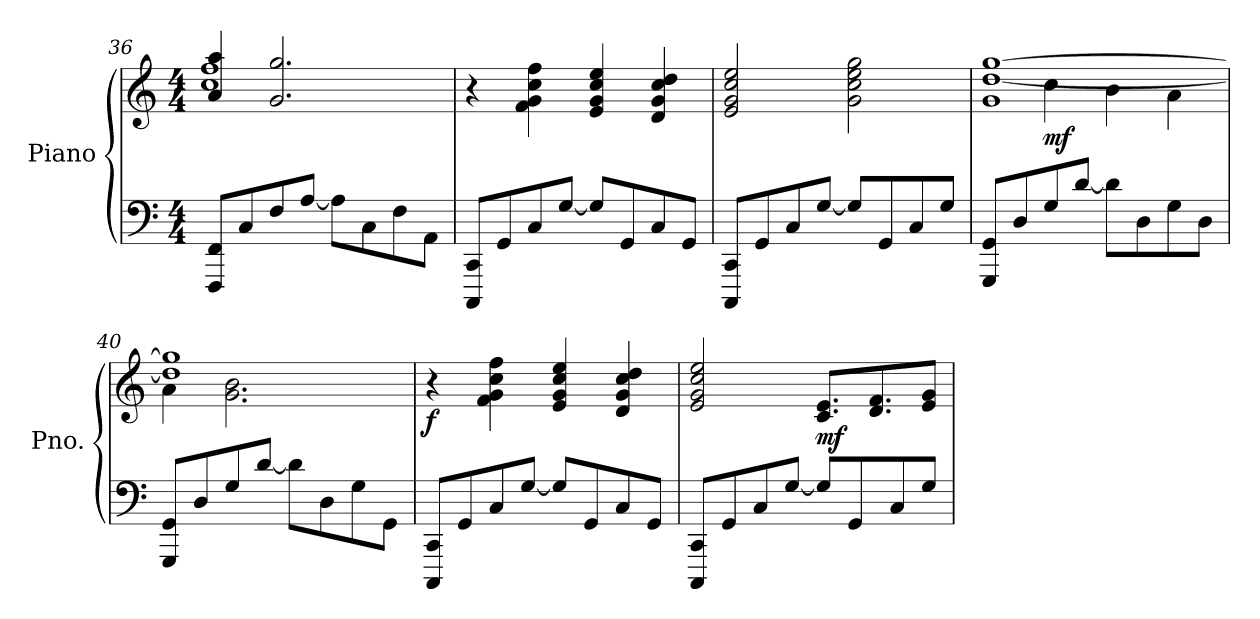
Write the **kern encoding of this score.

**kern	**kern	**dynam
*part1	*part1	*part1
*staff2	*staff1	*staff1/2
*I"Piano	*	*
*I'Pno.	*	*
*clefF4	*clefG2	*
*k[]	*k[]	*
*M4/4	*M4/4	*
=36	=36	=36
*	*^	*
8FFF/ 8FF/L	4a/ 4aa/	1cc 1ff	.
8C/	.	.	.
8F/	2.g/ 2.gg/	.	.
[8A/J	.	.	.
8A\L]	.	.	.
8C\	.	.	.
8F\	.	.	.
8AA\J	.	.	.
*	*v	*v	*
=37	=37	=37
8CCC/ 8CC/L	4r	.
8GG/	.	.
8C/	4f\ 4g\ 4cc\ 4ff\	.
[8G/J	.	.
8G/L]	4e/ 4g/ 4cc/ 4ee/	.
8GG/	.	.
8C/	4d/ 4g/ 4cc/ 4dd/	.
8GG/J	.	.
!!LO:LB:g=z
=38	=38	=38
8CCC/ 8CC/L	2e/ 2g/ 2cc/ 2ee/	.
8GG/	.	.
8C/	.	.
[8G/J	.	.
8G/L]	2g\ 2cc\ 2ee\ 2gg\	.
8GG/	.	.
8C/	.	.
8G/J	.	.
=39	=39	=39
*	*^	*
8GGG/ 8GG/L	1g [1dd [1gg	4ryy	.
8D/	.	.	.
!	!	!	!LO:DY:b
8G/	.	4cc\	mf
[8d/J	.	.	.
8d\L]	.	4b\	.
8D\	.	.	.
8G\	.	4a\	.
8D\J	.	.	.
=40	=40	=40	=40
8GGG/ 8GG/L	1dd] 1gg]	4a\	.
8D/	.	.	.
8G/	.	2.g\ 2.b\	.
[8d/J	.	.	.
8d\L]	.	.	.
8D\	.	.	.
8G\	.	.	.
8GG\J	.	.	.
*	*v	*v	*
=41	=41	=41
!	!	!LO:DY:b
8CCC/ 8CC/L	4r	f
8GG/	.	.
8C/	4f\ 4g\ 4cc\ 4ff\	.
[8G/J	.	.
8G/L]	4e/ 4g/ 4cc/ 4ee/	.
8GG/	.	.
8C/	4d/ 4g/ 4cc/ 4dd/	.
8GG/J	.	.
=42	=42	=42
8CCC/ 8CC/L	2e/ 2g/ 2cc/ 2ee/	.
8GG/	.	.
8C/	.	.
[8G/J	.	.
!	!	!LO:DY:b
8G/L]	8.c/ 8.e/L	mf
8GG/	.	.
.	8.d/ 8.f/	.
8C/	.	.
8G/J	8e/ 8g/J	.
=	=	=
*-	*-	*-
